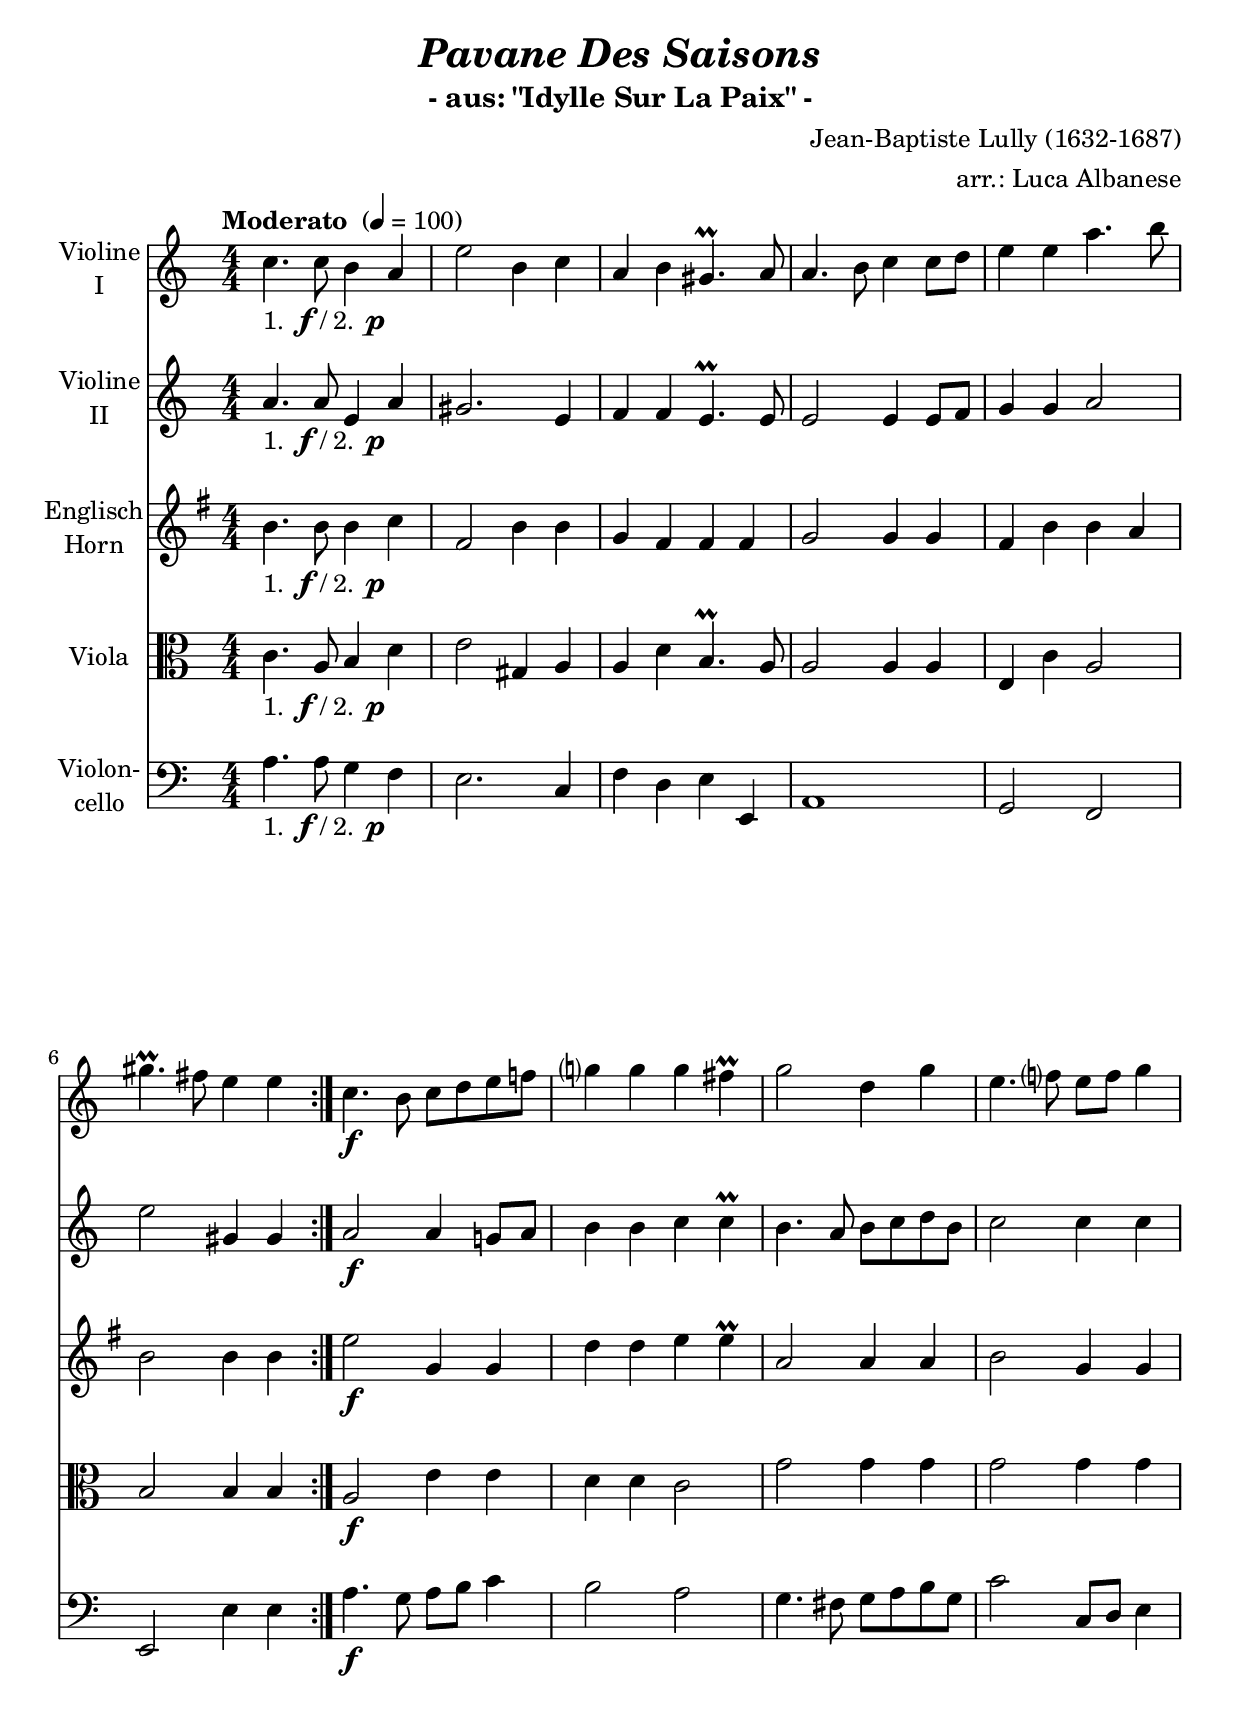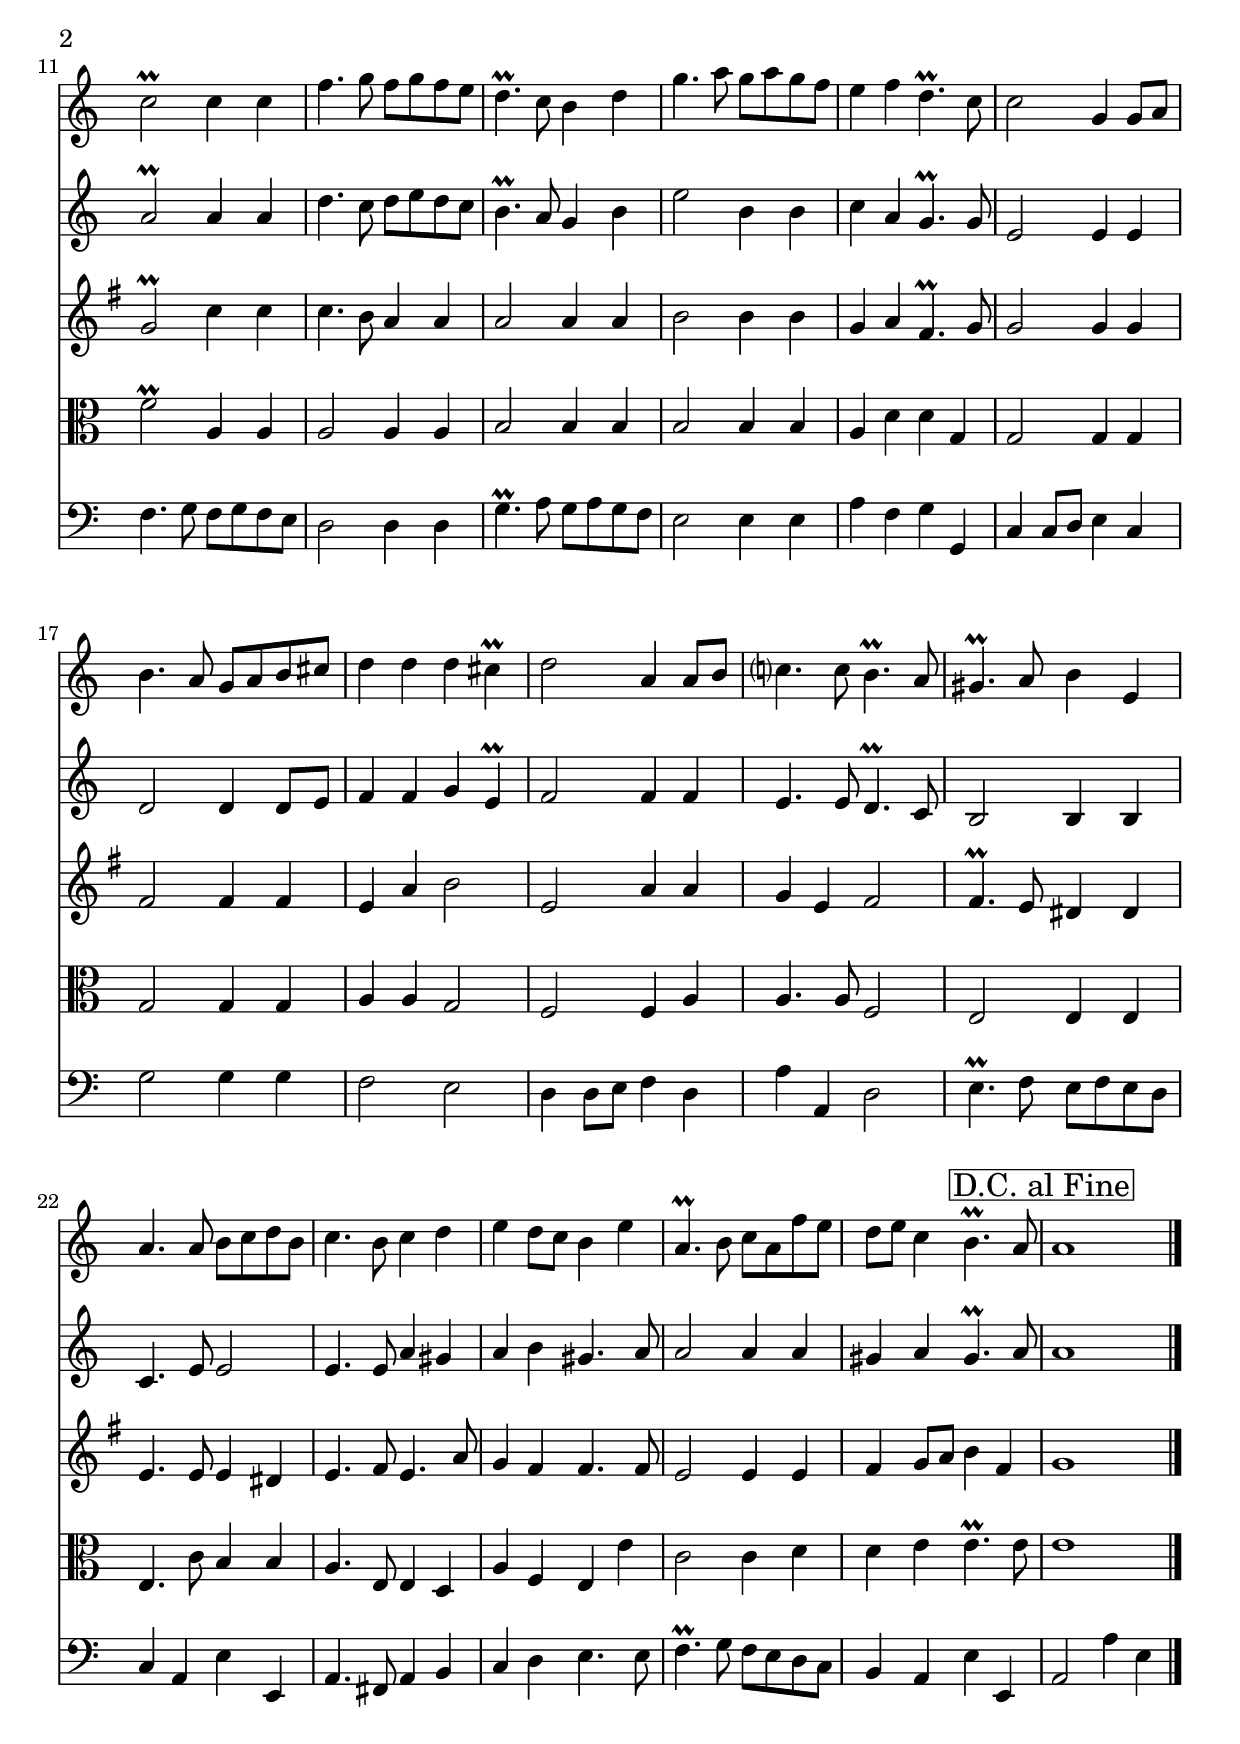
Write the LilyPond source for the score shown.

\version "2.14.2"
\include "deutsch.ly"

#(set-global-staff-size 22)

\header {
  title     = \markup \bold \italic "Pavane Des Saisons"
  subtitle  = "- aus: \"Idylle Sur La Paix\" -"
  composer  = "Jean-Baptiste Lully (1632-1687)"
  arranger  = "arr.: Luca Albanese"
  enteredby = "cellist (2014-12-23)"
}

voiceconsts = {
  \key c \major
  \time 4/4
  \tempo "Moderato " 4=100
  \numericTimeSignature
  \compressFullBarRests
  \set tupletSpannerDuration = #(ly:make-moment 1 4)
}

mifl = "trumpet"
mist = "string ensemble 1"
miva = "pizzicato strings"
%miba = "bassoon"
miba = "drawbar organ"

dcaf = \mark \markup \box "D.C. al Fine"
fopi = \markup { "1. " \dynamic f "/" "2. " \dynamic p }

va = \relative c'' {
  \voiceconsts

  \repeat volta 2 {
    c4._\fopi c8 h4 a
    e'2 h4 c
    a h gis4.\prall a8
    a4. h8 c4 c8 d
    e4 e a4. h8
    gis4.\prall fis8 e4 e
  }

  c4.\f h8 c d e f!
  g?4 g g fis\prall
  g2 d4 g
  e4.f?8 e f g4
  c,2\prall c4 c
  f4. g8 f g f e
  d4.\prall c8 h4 d
  g4. a8 g a g f

  e4 f d4.\prall c8
  c2 g4 g8 a
  h4.a8 g a h cis
  d4 d d cis\prall
  d2 a4 a8 h
  c?4. c8 h4.\prall a8
  gis4.\prall a8 h4 e,

  a4.a8 h c d h
  c4.h8 c4 d
  e d8 c h4 e
  a,4.\prall h8 c a f' e
  d e c4 h4.\prall a8 \dcaf
  a1 \bar "|."
}

vb = \relative c'' {
  \voiceconsts

  \repeat volta 2 {
    a4._\fopi a8 e4 a
    gis2. e4
    f f e4.\prall e8
    e2 e4 e8 f
    g4 g a2
    e' gis,4 gis
  }

  a2\f a4 g!8 a
  h4 h c c\prall
  h4. a8 h c d h
  c2 c4 c
  a2\prall a4 a
  d4. c8 d e d c
  h4.\prall a8 g4 h
  e2 h4 h

  c a g4.\prall g8
  e2 e4 e
  d2 d4 d8 e
  f4 f g e\prall
  f2 f4 f
  e4. e8 d4.\prall c8
  h2 h4 h

  c4. e8 e2
  e4. e8 a4 gis
  a h gis4. a8
  a2 a4 a
  gis a gis4.\prall a8 \dcaf
  a1 \bar "|."
}

vc = \relative c' {
  \voiceconsts

  \repeat volta 2 {
    e4._\fopi e8 e4 f
    h,2 e4 e
    c h h h
    c2 c4 c
    h e e d
    e2 e4 e
  }

  a2\f c,4 c
  g' g a a\prall
  d,2 d4 d
  e2 c4 c
  c2\prall f4 f
  f4. e8 d4 d
  d2 d4 d
  e2 e4 e

  c d h4.\prall c8
  c2 c4 c
  h2 h4 h
  a d e2
  a, d4 d
  c a h2
  h4.\prall a8 gis4 gis

  a4. a8 a4 gis
  a4. h8 a4. d8
  c4 h h4. h8
  a2 a4 a
  h c8 d e4 h \dcaf
  c1 \bar "|."
}

vd = \relative c' {
  \voiceconsts
  \clef "alto"

  \repeat volta 2 {
    c4._\fopi a8 h4 d
    e2 gis,4 a
    a d h4.\prall a8
    a2 a4 a
    e c' a2
    h h4 h
  }

  a2\f e'4 e
  d d c2
  g' g4 g
  g2 g4 g
  f2\prall a,4 a
  a2 a4 a
  h2 h4 h
  h2 h4 h

  a d d g,
  g2 g4 g
  g2 g4 g
  a a g2
  f f4 a
  a4. a8 f2
  e e4 e

  e4. c'8 h4 h
  a4.e8 e4 d
  a' f e e'
  c2 c4 d
  d e e4.\prall e8 \dcaf
  e1 \bar "|."
}

\include "v5.ily"

music = <<
      \new Staff {
        \set Staff.midiInstrument = \mist
        \set Staff.instrumentName = \markup \center-column { "Violine" "I" }
        \transpose c c { \va }
      }

      \new Staff {
        \set Staff.midiInstrument = \mist
        \set Staff.instrumentName = \markup \center-column { "Violine" "II" }
        \transpose c c { \vb }
      }

      \new Staff {
        \set Staff.midiInstrument = \mifl
        \set Staff.instrumentName = \markup \center-column { "Englisch" "Horn" }
        \transpose c g { \vc }
      }

      \new Staff {
        \set Staff.midiInstrument = \mist
        \set Staff.instrumentName = \markup \center-column { "Viola" }
        \transpose c c { \vd }
      }

      \new Staff {
        \set Staff.midiInstrument = \miba
        \set Staff.instrumentName = \markup \center-column { "Violon-" "cello" }
        \transpose c c { \ve }
      }
>>

\book {
  \score {
   \music
    \layout {}
  }

  \score {
    \unfoldRepeats \music

    \midi {
      \context {
        \Score
      }
    }
  }
}
